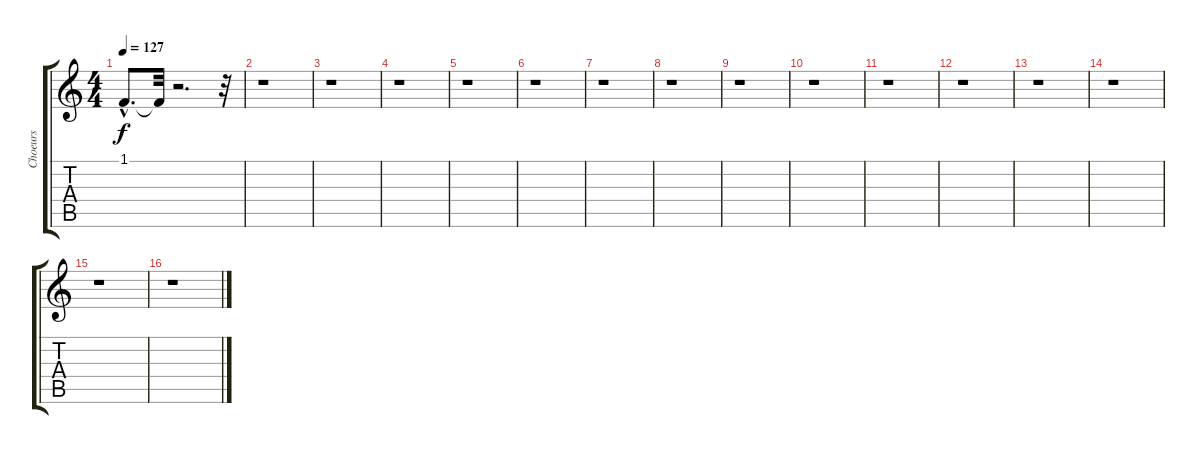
\track ("Choeurs" "Choeurs") {instrument choiraahs}
\staff {score tabs}
\tuning (E4 B3 G3 D3 A2 E2) {hide}
\ts (4 4)
\tempo 127
\clef g2
\ks c
1.1{hac}.8{d dy f} 1.1{t}.32 r.2{d} r.32 |
r.1 |
r.1 |
r.1 |
r.1 |
r.1 |
r.1 |
r.1 |
r.1 |
r.1 |
r.1 |
r.1 |
r.1 |
r.1 |
r.1 |
r.1
